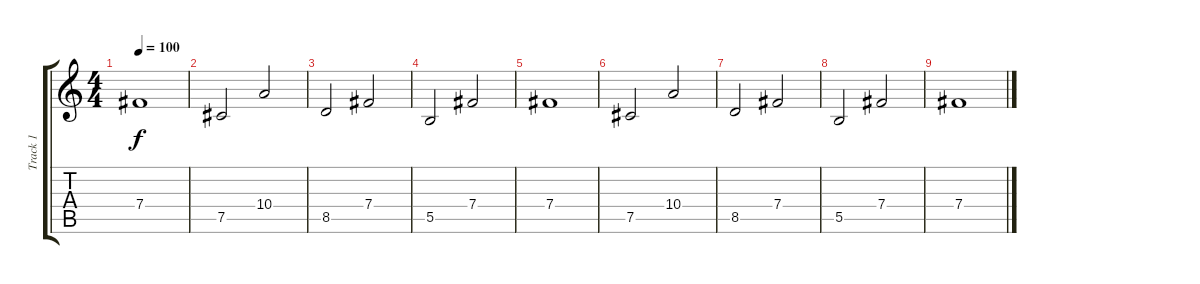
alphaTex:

\track ("Track 1" "Track 1") {instrument acousticguitarsteel}
\staff {score tabs}
\tuning (Db4 Ab3 E3 B2 Gb2 Db2) {hide}
\ts (4 4)
\tempo 100
\clef g2
\ks c
7.4.1{dy f} |
7.5.2 10.4.2 |
8.5.2 7.4.2 |
5.5.2 7.4.2 |
7.4.1 |
7.5.2 10.4.2 |
8.5.2 7.4.2 |
5.5.2 7.4.2 |
7.4.1
